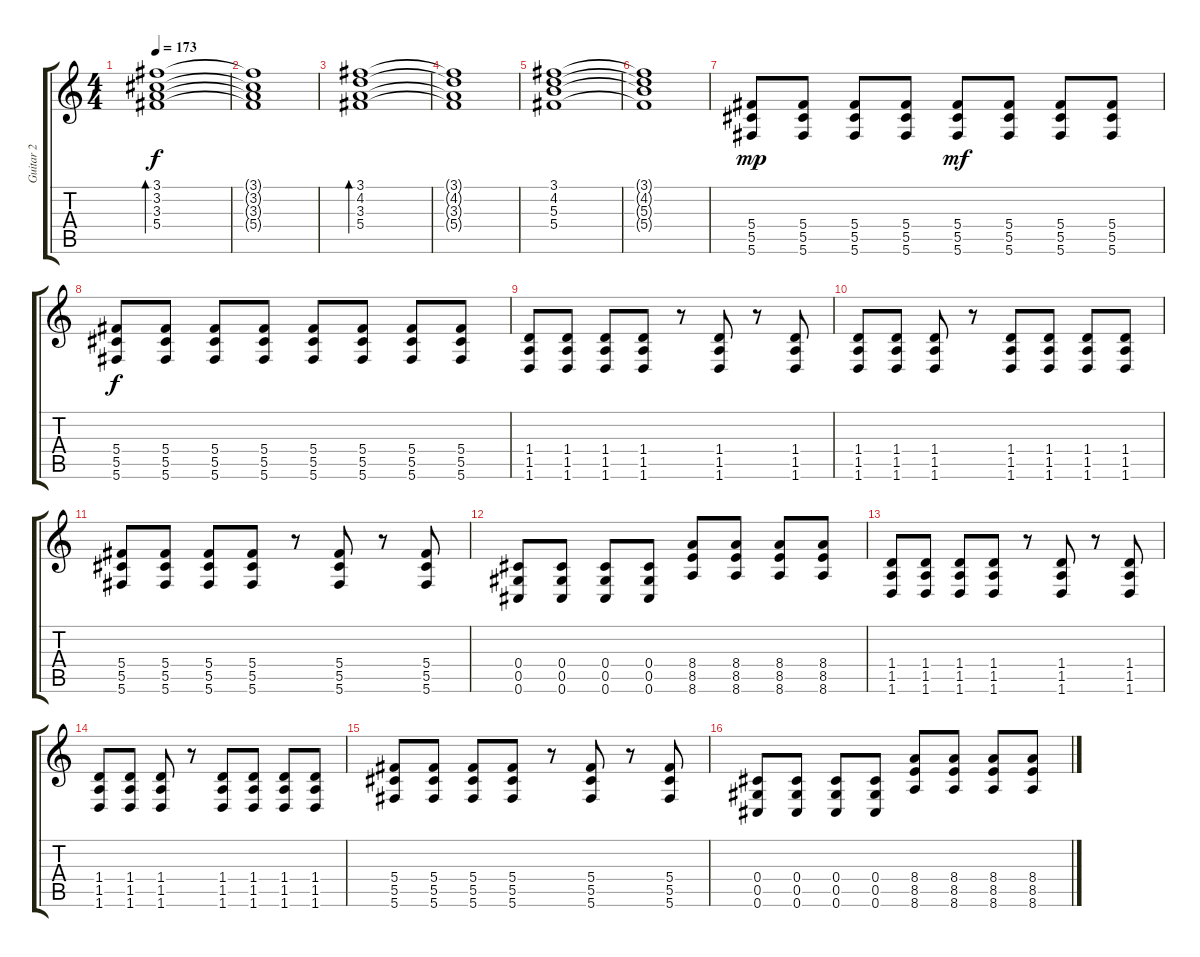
\track ("Guitar 2" "Guitar 2") {instrument acousticguitarsteel}
\staff {score tabs}
\tuning (Eb4 Bb3 Gb3 Db3 Ab2 Db2) {hide}
\ts (4 4)
\tempo 173
\clef g2
\ks c
(3.1 3.2 3.3 5.4).1{bd 120 dy f} |
(3.1{t} 3.2{t} 3.3{t} 5.4{t}).1 |
(3.1 4.2 3.3 5.4).1{bd 120} |
(3.1{t} 4.2{t} 3.3{t} 5.4{t}).1 |
(3.1 4.2 5.3 5.4).1 |
(3.1{t} 4.2{t} 5.3{t} 5.4{t}).1 |
(5.4 5.5 5.6).8{dy mp volume 13 instrument distortionguitar} (5.4 5.5 5.6).8 (5.4 5.5 5.6).8 (5.4 5.5 5.6).8 (5.4 5.5 5.6).8{dy mf} (5.4 5.5 5.6).8 (5.4 5.5 5.6).8 (5.4 5.5 5.6).8 |
(5.4 5.5 5.6).8{dy f} (5.4 5.5 5.6).8 (5.4 5.5 5.6).8 (5.4 5.5 5.6).8 (5.4 5.5 5.6).8 (5.4 5.5 5.6).8 (5.4 5.5 5.6).8 (5.4 5.5 5.6).8 |
(1.4 1.5 1.6).8 (1.4 1.5 1.6).8 (1.4 1.5 1.6).8 (1.4 1.5 1.6).8 r.8 (1.4 1.5 1.6).8 r.8 (1.4 1.5 1.6).8 |
(1.4 1.5 1.6).8 (1.4 1.5 1.6).8 (1.4 1.5 1.6).8 r.8 (1.4 1.5 1.6).8 (1.4 1.5 1.6).8 (1.4 1.5 1.6).8 (1.4 1.5 1.6).8 |
(5.4 5.5 5.6).8 (5.4 5.5 5.6).8 (5.4 5.5 5.6).8 (5.4 5.5 5.6).8 r.8 (5.4 5.5 5.6).8 r.8 (5.4 5.5 5.6).8 |
(0.4 0.5 0.6).8 (0.4 0.5 0.6).8 (0.4 0.5 0.6).8 (0.4 0.5 0.6).8 (8.4 8.5 8.6).8 (8.4 8.5 8.6).8 (8.4 8.5 8.6).8 (8.4 8.5 8.6).8 |
(1.4 1.5 1.6).8 (1.4 1.5 1.6).8 (1.4 1.5 1.6).8 (1.4 1.5 1.6).8 r.8 (1.4 1.5 1.6).8 r.8 (1.4 1.5 1.6).8 |
(1.4 1.5 1.6).8 (1.4 1.5 1.6).8 (1.4 1.5 1.6).8 r.8 (1.4 1.5 1.6).8 (1.4 1.5 1.6).8 (1.4 1.5 1.6).8 (1.4 1.5 1.6).8 |
(5.4 5.5 5.6).8 (5.4 5.5 5.6).8 (5.4 5.5 5.6).8 (5.4 5.5 5.6).8 r.8 (5.4 5.5 5.6).8 r.8 (5.4 5.5 5.6).8 |
(0.4 0.5 0.6).8 (0.4 0.5 0.6).8 (0.4 0.5 0.6).8 (0.4 0.5 0.6).8 (8.4 8.5 8.6).8 (8.4 8.5 8.6).8 (8.4 8.5 8.6).8 (8.4 8.5 8.6).8
